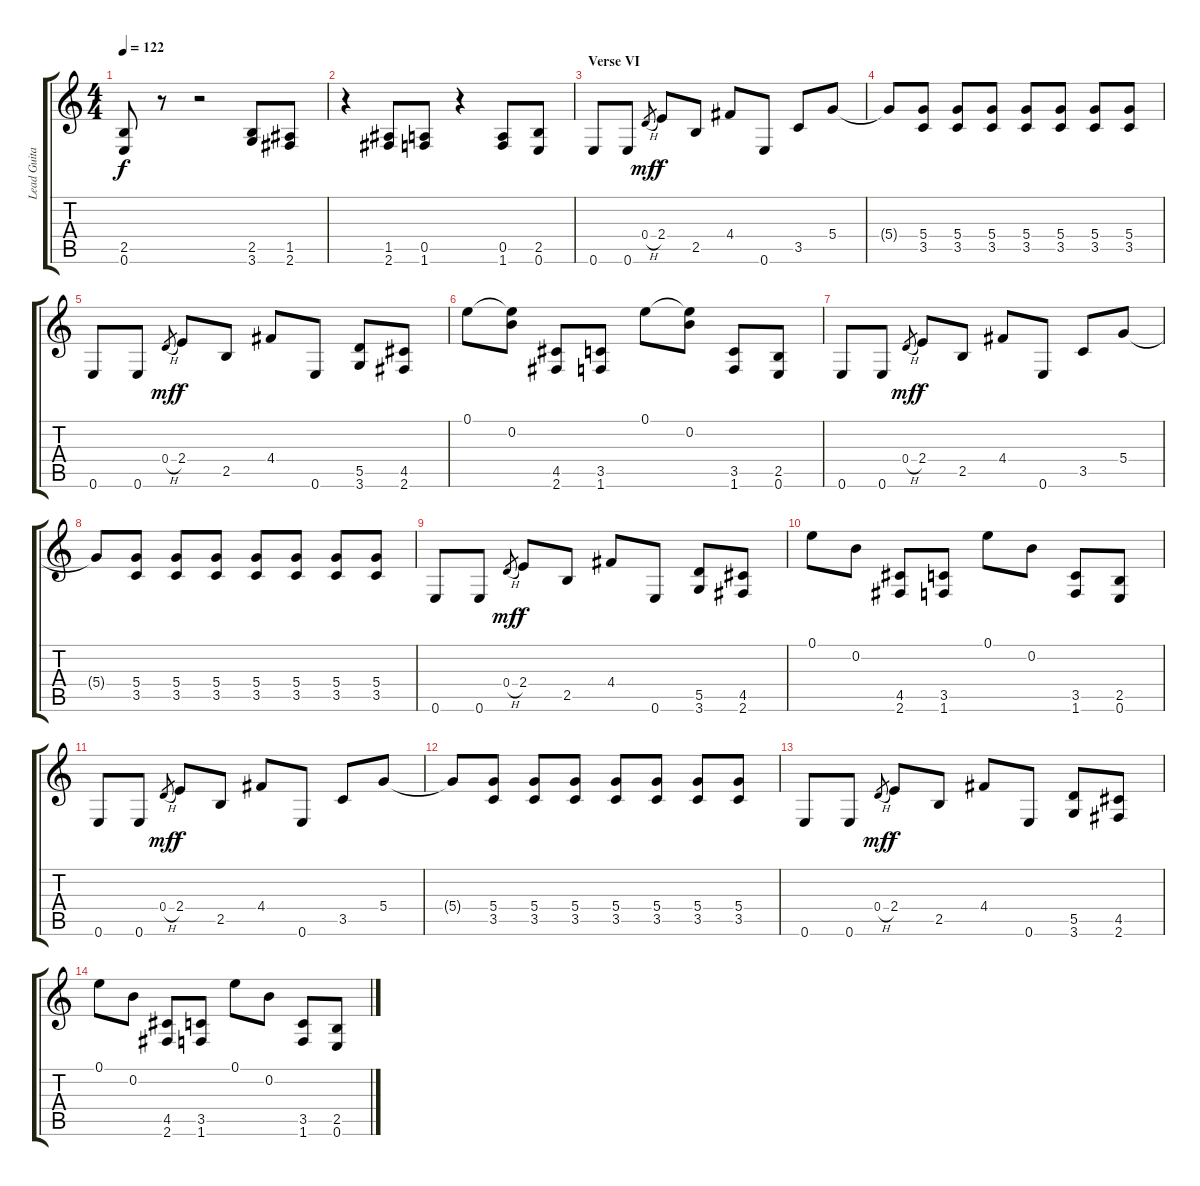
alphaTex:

\track ("Lead Guitar (Marty Friedman)" "Lead Guita") {instrument distortionguitar}
\staff {score tabs}
\tuning (E4 B3 G3 D3 A2 E2) {hide}
\ts (4 4)
\tempo 122
\clef g2
\ks c
(2.5 0.6).8{dy f} r.8 r.2 (2.5 3.6).8 (1.5 2.6).8 |
r.4 (1.5 2.6).8 (0.5 1.6).8 r.4 (0.5 1.6).8 (2.5 0.6).8 |
\section ("" "Verse VI")
0.6.8 0.6.8 0.4{h}.8{gr dy mf} 2.4.8{dy f} 2.5.8 4.4.8 0.6.8 3.5.8 5.4.8 |
5.4{t}.8 (5.4 3.5).8 (5.4 3.5).8 (5.4 3.5).8 (5.4 3.5).8 (5.4 3.5).8 (5.4 3.5).8 (5.4 3.5).8 |
0.6.8 0.6.8 0.4{h}.8{gr dy mf} 2.4.8{dy f} 2.5.8 4.4.8 0.6.8 (5.5 3.6).8 (4.5 2.6).8 |
0.1.8 (0.1{t} 0.2).8 (4.5 2.6).8 (3.5 1.6).8 0.1.8 (0.1{t} 0.2).8 (3.5 1.6).8 (2.5 0.6).8 |
0.6.8 0.6.8 0.4{h}.8{gr dy mf} 2.4.8{dy f} 2.5.8 4.4.8 0.6.8 3.5.8 5.4.8 |
5.4{t}.8 (5.4 3.5).8 (5.4 3.5).8 (5.4 3.5).8 (5.4 3.5).8 (5.4 3.5).8 (5.4 3.5).8 (5.4 3.5).8 |
0.6.8 0.6.8 0.4{h}.8{gr dy mf} 2.4.8{dy f} 2.5.8 4.4.8 0.6.8 (5.5 3.6).8 (4.5 2.6).8 |
0.1.8 0.2.8 (4.5 2.6).8 (3.5 1.6).8 0.1.8 0.2.8 (3.5 1.6).8 (2.5 0.6).8 |
0.6.8 0.6.8 0.4{h}.8{gr dy mf} 2.4.8{dy f} 2.5.8 4.4.8 0.6.8 3.5.8 5.4.8 |
5.4{t}.8 (5.4 3.5).8 (5.4 3.5).8 (5.4 3.5).8 (5.4 3.5).8 (5.4 3.5).8 (5.4 3.5).8 (5.4 3.5).8 |
0.6.8 0.6.8 0.4{h}.8{gr dy mf} 2.4.8{dy f} 2.5.8 4.4.8 0.6.8 (5.5 3.6).8 (4.5 2.6).8 |
0.1.8 0.2.8 (4.5 2.6).8 (3.5 1.6).8 0.1.8 0.2.8 (3.5 1.6).8 (2.5 0.6).8
